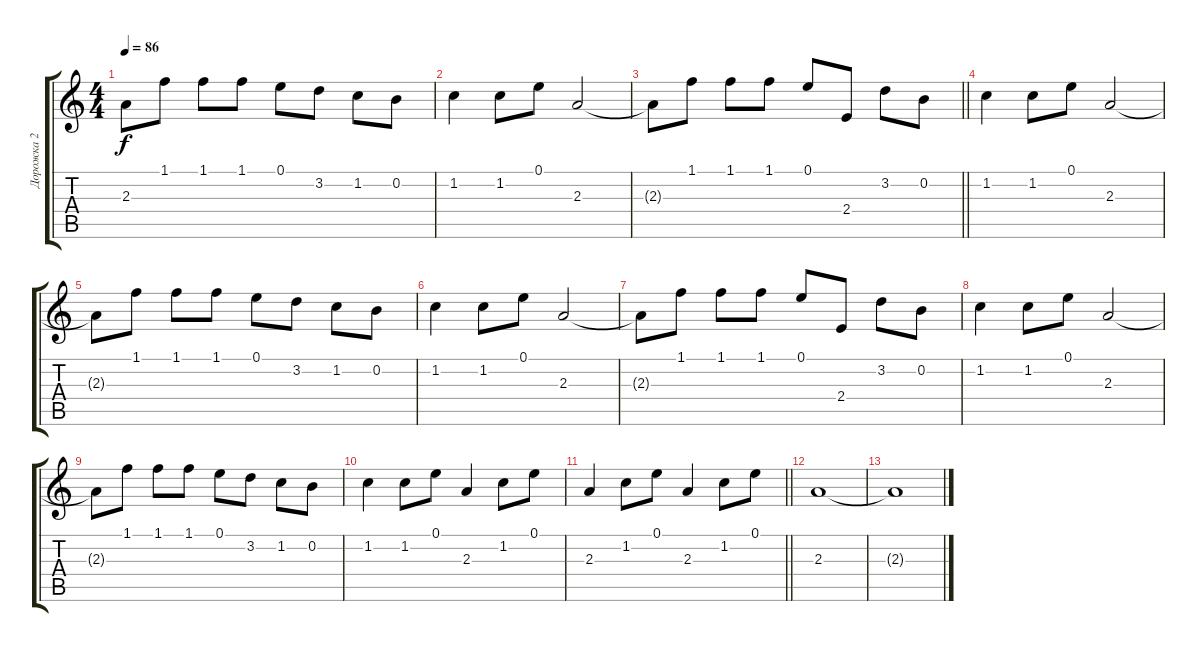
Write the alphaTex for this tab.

\track ("Дорожка 2" "Дорожка 2") {instrument acousticguitarsteel}
\staff {score tabs}
\tuning (E4 B3 G3 D3 A2 E2) {hide}
\ts (4 4)
\tempo 86
\clef g2
\ks c
2.3{t}.8{dy f} 1.1.8 1.1.8 1.1.8 0.1.8 3.2.8 1.2.8 0.2.8 |
1.2.4 1.2.8 0.1.8 2.3.2 |
\barLineRight lightlight
2.3{t}.8 1.1.8 1.1.8 1.1.8 0.1.8 2.4.8 3.2.8 0.2.8 |
1.2.4 1.2.8 0.1.8 2.3.2 |
2.3{t}.8 1.1.8 1.1.8 1.1.8 0.1.8 3.2.8 1.2.8 0.2.8 |
1.2.4 1.2.8 0.1.8 2.3.2 |
2.3{t}.8 1.1.8 1.1.8 1.1.8 0.1.8 2.4.8 3.2.8 0.2.8 |
1.2.4 1.2.8 0.1.8 2.3.2 |
2.3{t}.8 1.1.8 1.1.8 1.1.8 0.1.8 3.2.8 1.2.8 0.2.8 |
1.2.4 1.2.8 0.1.8 2.3.4 1.2.8 0.1.8 |
\barLineRight lightlight
2.3.4 1.2.8 0.1.8 2.3.4 1.2.8 0.1.8 |
2.3.1 |
2.3{t}.1
